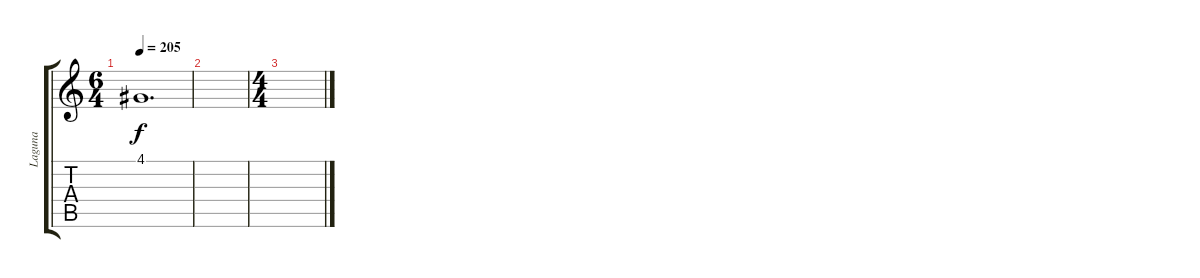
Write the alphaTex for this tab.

\track ("Laguna" "Laguna") {instrument pad8sweep}
\staff {score tabs}
\tuning (E4 B3 G3 D3 A2 E2) {hide}
\ts (6 4)
\tempo 205
\clef g2
\ks c
4.1.1{d dy f} |
|
\ts (4 4)
